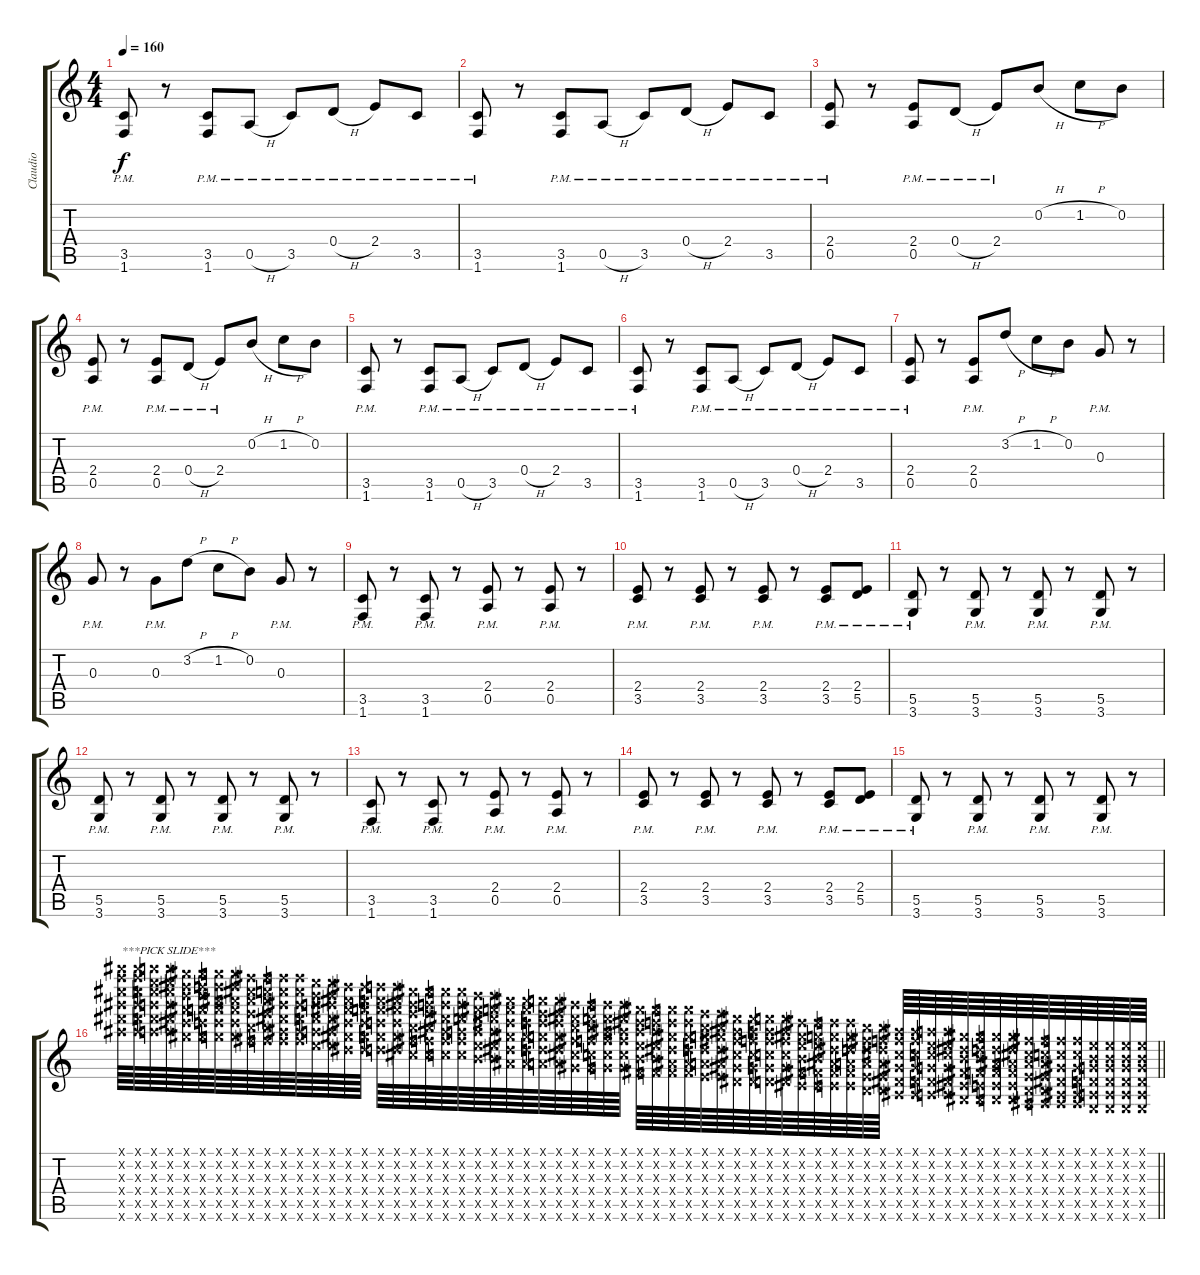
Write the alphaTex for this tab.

\track ("Claudio" "Claudio") {instrument distortionguitar}
\staff {score tabs}
\tuning (E4 B3 G3 D3 A2 E2) {hide}
\ts (4 4)
\tempo 160
\clef g2
\ks c
(3.5{pm} 1.6{pm}).8{dy f} r.8 (3.5{pm} 1.6{pm}).8 0.5{h pm}.8 3.5{pm}.8 0.4{h pm}.8 2.4{pm}.8 3.5{pm}.8 |
(3.5{pm} 1.6{pm}).8 r.8 (3.5{pm} 1.6{pm}).8 0.5{h pm}.8 3.5{pm}.8 0.4{h pm}.8 2.4{pm}.8 3.5{pm}.8 |
(2.4{pm} 0.5{pm}).8 r.8 (2.4{pm} 0.5{pm}).8 0.4{h pm}.8 2.4{pm}.8 0.2{h}.8 1.2{h}.8 0.2.8 |
(2.4{pm} 0.5{pm}).8 r.8 (2.4{pm} 0.5{pm}).8 0.4{h pm}.8 2.4{pm}.8 0.2{h}.8 1.2{h}.8 0.2.8 |
(3.5{pm} 1.6{pm}).8 r.8 (3.5{pm} 1.6{pm}).8 0.5{h pm}.8 3.5{pm}.8 0.4{h pm}.8 2.4{pm}.8 3.5{pm}.8 |
(3.5{pm} 1.6{pm}).8 r.8 (3.5{pm} 1.6{pm}).8 0.5{h pm}.8 3.5{pm}.8 0.4{h pm}.8 2.4{pm}.8 3.5{pm}.8 |
(2.4{pm} 0.5{pm}).8 r.8 (2.4{pm} 0.5{pm}).8 3.2{h}.8 1.2{h}.8 0.2.8 0.3{pm}.8 r.8 |
0.3{pm}.8 r.8 0.3{pm}.8 3.2{h}.8 1.2{h}.8 0.2.8 0.3{pm}.8 r.8 |
(3.5{pm} 1.6{pm}).8 r.8 (3.5{pm} 1.6{pm}).8 r.8 (2.4{pm} 0.5{pm}).8 r.8 (2.4{pm} 0.5{pm}).8 r.8 |
(2.4{pm} 3.5{pm}).8 r.8 (2.4{pm} 3.5{pm}).8 r.8 (2.4{pm} 3.5{pm}).8 r.8 (2.4{pm} 3.5{pm}).8 (2.4{pm} 5.5{pm}).8 |
(5.5{pm} 3.6{pm}).8 r.8 (5.5{pm} 3.6{pm}).8 r.8 (5.5{pm} 3.6{pm}).8 r.8 (5.5{pm} 3.6{pm}).8 r.8 |
(5.5{pm} 3.6{pm}).8 r.8 (5.5{pm} 3.6{pm}).8 r.8 (5.5{pm} 3.6{pm}).8 r.8 (5.5{pm} 3.6{pm}).8 r.8 |
(3.5{pm} 1.6{pm}).8 r.8 (3.5{pm} 1.6{pm}).8 r.8 (2.4{pm} 0.5{pm}).8 r.8 (2.4{pm} 0.5{pm}).8 r.8 |
(2.4{pm} 3.5{pm}).8 r.8 (2.4{pm} 3.5{pm}).8 r.8 (2.4{pm} 3.5{pm}).8 r.8 (2.4{pm} 3.5{pm}).8 (2.4{pm} 5.5{pm}).8 |
(5.5{pm} 3.6{pm}).8 r.8 (5.5{pm} 3.6{pm}).8 r.8 (5.5{pm} 3.6{pm}).8 r.8 (5.5{pm} 3.6{pm}).8 r.8 |
\barLineRight lightlight
(30.1{x} 30.2{x} 30.3{x} 30.4{x} 30.5{x} 30.6{x}).64{txt "***PICK SLIDE***"} (30.1{x} 30.2{x} 30.3{x} 30.4{x} 30.5{x} 30.6{x}).64 (29.1{x} 29.2{x} 29.3{x} 29.4{x} 29.5{x} 29.6{x}).64 (29.1{x} 29.2{x} 29.3{x} 29.4{x} 29.5{x} 29.6{x}).64 (28.1{x} 28.2{x} 28.3{x} 28.4{x} 28.5{x} 28.6{x}).64 (28.1{x} 28.2{x} 28.3{x} 28.4{x} 28.5{x} 28.6{x}).64 (27.1{x} 27.2{x} 27.3{x} 27.4{x} 27.5{x} 27.6{x}).64 (27.1{x} 27.2{x} 27.3{x} 27.4{x} 27.5{x} 27.6{x}).64 (26.1{x} 26.2{x} 26.3{x} 26.4{x} 26.5{x} 26.6{x}).64 (26.1{x} 26.2{x} 26.3{x} 26.4{x} 26.5{x} 26.6{x}).64 (25.1{x} 25.2{x} 25.3{x} 25.4{x} 25.5{x} 25.6{x}).64 (25.1{x} 25.2{x} 25.3{x} 25.4{x} 25.5{x} 25.6{x}).64 (24.1{x} 24.2{x} 24.3{x} 24.4{x} 24.5{x} 24.6{x}).64 (24.1{x} 24.2{x} 24.3{x} 24.4{x} 24.5{x} 24.6{x}).64 (23.1{x} 23.2{x} 23.3{x} 23.4{x} 23.5{x} 23.6{x}).64 (23.1{x} 23.2{x} 23.3{x} 23.4{x} 23.5{x} 23.6{x}).64 (22.1{x} 22.2{x} 22.3{x} 22.4{x} 22.5{x} 22.6{x}).64 (22.1{x} 22.2{x} 22.3{x} 22.4{x} 22.5{x} 22.6{x}).64 (21.1{x} 21.2{x} 21.3{x} 21.4{x} 21.5{x} 21.6{x}).64 (21.1{x} 21.2{x} 21.3{x} 21.4{x} 21.5{x} 21.6{x}).64 (20.1{x} 20.2{x} 20.3{x} 20.4{x} 20.5{x} 20.6{x}).64 (20.1{x} 20.2{x} 20.3{x} 20.4{x} 20.5{x} 20.6{x}).64 (19.1{x} 19.2{x} 19.3{x} 19.4{x} 19.5{x} 19.6{x}).64 (19.1{x} 19.2{x} 19.3{x} 19.4{x} 19.5{x} 19.6{x}).64 (18.1{x} 18.2{x} 18.3{x} 18.4{x} 18.5{x} 18.6{x}).64 (18.1{x} 18.2{x} 18.3{x} 18.4{x} 18.5{x} 18.6{x}).64 (17.1{x} 17.2{x} 17.3{x} 17.4{x} 17.5{x} 17.6{x}).64 (17.1{x} 17.2{x} 17.3{x} 17.4{x} 17.5{x} 17.6{x}).64 (16.1{x} 16.2{x} 16.3{x} 16.4{x} 16.5{x} 16.6{x}).64 (16.1{x} 16.2{x} 16.3{x} 16.4{x} 16.5{x} 16.6{x}).64 (15.1{x} 15.2{x} 15.3{x} 15.4{x} 15.5{x} 15.6{x}).64 (15.1{x} 15.2{x} 15.3{x} 15.4{x} 15.5{x} 15.6{x}).64 (14.1{x} 14.2{x} 14.3{x} 14.4{x} 14.5{x} 14.6{x}).64 (14.1{x} 14.2{x} 14.3{x} 14.4{x} 14.5{x} 14.6{x}).64 (13.1{x} 13.2{x} 13.3{x} 13.4{x} 13.5{x} 13.6{x}).64 (13.1{x} 13.2{x} 13.3{x} 13.4{x} 13.5{x} 13.6{x}).64 (12.1{x} 12.2{x} 12.3{x} 12.4{x} 12.5{x} 12.6{x}).64 (12.1{x} 12.2{x} 12.3{x} 12.4{x} 12.5{x} 12.6{x}).64 (11.1{x} 11.2{x} 11.3{x} 11.4{x} 11.5{x} 11.6{x}).64 (11.1{x} 11.2{x} 11.3{x} 11.4{x} 11.5{x} 11.6{x}).64 (10.1{x} 10.2{x} 10.3{x} 10.4{x} 10.5{x} 10.6{x}).64 (10.1{x} 10.2{x} 10.3{x} 10.4{x} 10.5{x} 10.6{x}).64 (9.1{x} 9.2{x} 9.3{x} 9.4{x} 9.5{x} 9.6{x}).64 (9.1{x} 9.2{x} 9.3{x} 9.4{x} 9.5{x} 9.6{x}).64 (8.1{x} 8.2{x} 8.3{x} 8.4{x} 8.5{x} 8.6{x}).64 (8.1{x} 8.2{x} 8.3{x} 8.4{x} 8.5{x} 8.6{x}).64 (7.1{x} 7.2{x} 7.3{x} 7.4{x} 7.5{x} 7.6{x}).64 (7.1{x} 7.2{x} 7.3{x} 7.4{x} 7.5{x} 7.6{x}).64 (6.1{x} 6.2{x} 6.3{x} 6.4{x} 6.5{x} 6.6{x}).64 (6.1{x} 6.2{x} 6.3{x} 6.4{x} 6.5{x} 6.6{x}).64 (5.1{x} 5.2{x} 5.3{x} 5.4{x} 5.5{x} 5.6{x}).64 (5.1{x} 5.2{x} 5.3{x} 5.4{x} 5.5{x} 5.6{x}).64 (4.1{x} 4.2{x} 4.3{x} 4.4{x} 4.5{x} 4.6{x}).64 (4.1{x} 4.2{x} 4.3{x} 4.4{x} 4.5{x} 4.6{x}).64 (3.1{x} 3.2{x} 3.3{x} 3.4{x} 3.5{x} 3.6{x}).64 (3.1{x} 3.2{x} 3.3{x} 3.4{x} 3.5{x} 3.6{x}).64 (2.1{x} 2.2{x} 2.3{x} 2.4{x} 2.5{x} 2.6{x}).64 (2.1{x} 2.2{x} 2.3{x} 2.4{x} 2.5{x} 2.6{x}).64 (1.1{x} 1.2{x} 1.3{x} 1.4{x} 1.5{x} 1.6{x}).64 (1.1{x} 1.2{x} 1.3{x} 1.4{x} 1.5{x} 1.6{x}).64 (0.1{x} 0.2{x} 0.3{x} 0.4{x} 0.5{x} 0.6{x}).64 (0.1{x} 0.2{x} 0.3{x} 0.4{x} 0.5{x} 0.6{x}).64 (0.1{x} 0.2{x} 0.3{x} 0.4{x} 0.5{x} 0.6{x}).64 (0.1{x} 0.2{x} 0.3{x} 0.4{x} 0.5{x} 0.6{x}).64
